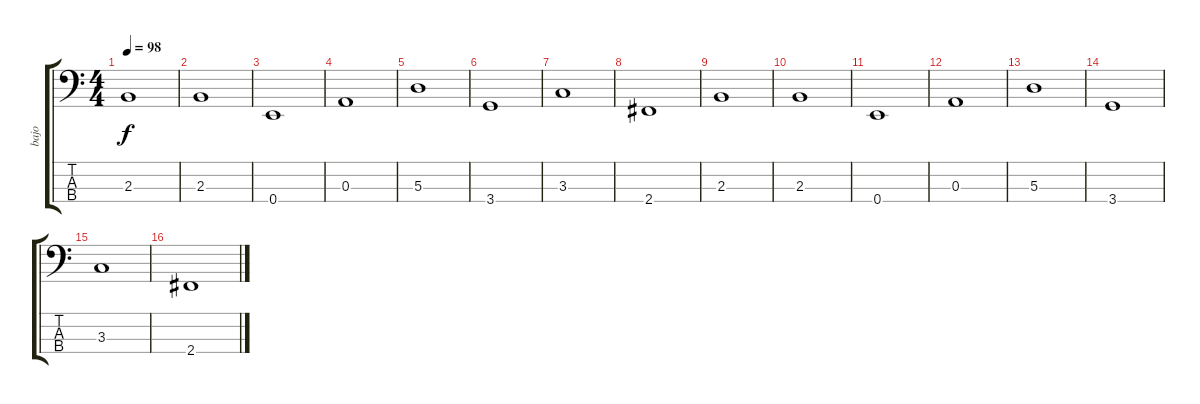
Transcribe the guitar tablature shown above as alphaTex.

\track ("bajo" "bajo") {instrument electricbassfinger}
\staff {score tabs}
\tuning (G2 D2 A1 E1) {hide}
\ts (4 4)
\tempo 98
\clef f4
\ks c
2.3.1{dy f} |
2.3.1 |
0.4.1 |
0.3.1 |
5.3.1 |
3.4.1 |
3.3.1 |
2.4.1 |
2.3.1 |
2.3.1 |
0.4.1 |
0.3.1 |
5.3.1 |
3.4.1 |
3.3.1 |
2.4.1
